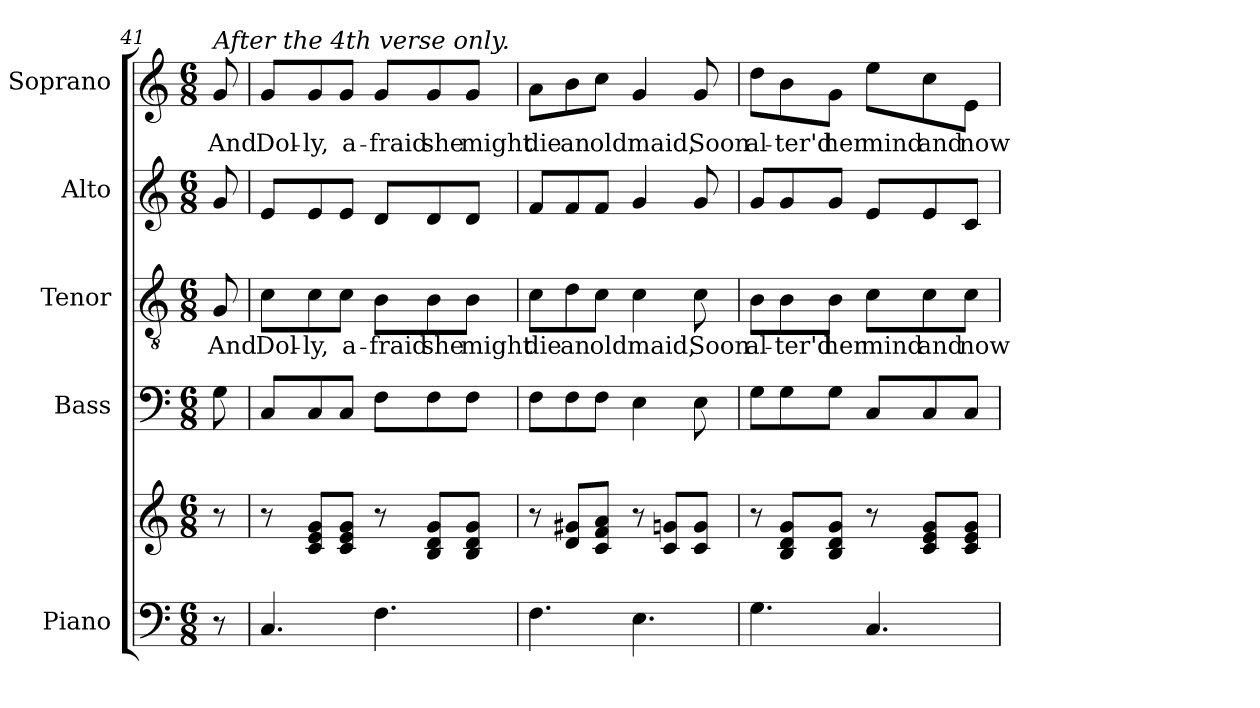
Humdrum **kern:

**kern	**kern	**kern	**kern	**text	**kern	**kern	**text
*part5	*part5	*part4	*part3	*part3	*part2	*part1	*part1
*staff6	*staff5	*staff4	*staff3	*staff3	*staff2	*staff1	*staff1
*I"Piano	*	*I"Bass	*I"Tenor	*	*I"Alto	*I"Soprano	*
*I'Pno.	*	*I'B.	*I'T.	*	*I'A.	*I'S.	*
!!LO:PB:g=z
*clefF4	*clefG2	*clefF4	*clefGv2	*	*clefG2	*clefG2	*
*	*	*	*ITrd7c12	*	*	*	*
*k[]	*k[]	*k[]	*k[]	*	*k[]	*k[]	*
*C:	*C:	*C:	*C:	*	*C:	*C:	*
*M6/8	*M6/8	*M6/8	*M6/8	*	*M6/8	*M6/8	*
=41	=41	=41	=41	=41	=41	=41	=41
!	!	!	!	!LO:LY:b:color=#000000	!	!	!
!	!	!	!	!	!	!LO:TX:a:i:t=After the 4th verse only.	!
!	!	!	!	!	!	!	!LO:LY:b:color=#000000
8r	8r	8Gi\	8GGi/	And	8gi/	8gi/	And
=42	=42	=42	=42	=42	=42	=42	=42
!	!	!	!	!LO:LY:b:color=#000000	!	!	!
!	!	!	!	!	!	!	!LO:LY:b:color=#000000
4.Ci/	8r	8Ci/L	8Ci\L	Dol-	8ei/L	8gi/L	Dol-
!	!	!	!	!LO:LY:b:color=#000000	!	!	!
!	!	!	!	!	!	!	!LO:LY:b:color=#000000
.	8ci/ 8ei 8giL	8Ci/	8Ci\	-ly,	8ei/	8gi/	-ly,
!	!	!	!	!LO:LY:b:color=#000000	!	!	!
!	!	!	!	!	!	!	!LO:LY:b:color=#000000
.	8ci/ 8ei 8giJ	8Ci/J	8Ci\J	a-	8ei/J	8gi/J	a-
!	!	!	!	!LO:LY:b:color=#000000	!	!	!
!	!	!	!	!	!	!	!LO:LY:b:color=#000000
4.Fi\	8r	8Fi\L	8BBi\L	-fraid	8di/L	8gi/L	-fraid
!	!	!	!	!LO:LY:b:color=#000000	!	!	!
!	!	!	!	!	!	!	!LO:LY:b:color=#000000
.	8Bi/ 8di 8giL	8Fi\	8BBi\	she	8di/	8gi/	she
!	!	!	!	!LO:LY:b:color=#000000	!	!	!
!	!	!	!	!	!	!	!LO:LY:b:color=#000000
.	8Bi/ 8di 8giJ	8Fi\J	8BBi\J	might	8di/J	8gi/J	might
=43	=43	=43	=43	=43	=43	=43	=43
!	!	!	!	!LO:LY:b:color=#000000	!	!	!
!	!	!	!	!	!	!	!LO:LY:b:color=#000000
4.Fi\	8r	8Fi\L	8Ci\L	die	8fi/L	8ai\L	die
!	!	!	!	!LO:LY:b:color=#000000	!	!	!
!	!	!	!	!	!	!	!LO:LY:b:color=#000000
.	8di/ 8g#XiL	8Fi\	8Di\	an	8fi/	8bi\	an
!	!	!	!	!LO:LY:b:color=#000000	!	!	!
!	!	!	!	!	!	!	!LO:LY:b:color=#000000
.	8ci/ 8fi 8aiJ	8Fi\J	8Ci\J	old	8fi/J	8cci\J	old
!	!	!	!	!LO:LY:b:color=#000000	!	!	!
!	!	!	!	!	!	!	!LO:LY:b:color=#000000
4.Ei\	8r	4Ei\	4Ci\	maid,	4gi/	4gi/	maid,
.	8ci/ 8gniL	.	.	.	.	.	.
!	!	!	!	!LO:LY:b:color=#000000	!	!	!
!	!	!	!	!	!	!	!LO:LY:b:color=#000000
.	8ci/ 8giJ	8Ei\	8Ci\	Soon	8gi/	8gi/	Soon
=44	=44	=44	=44	=44	=44	=44	=44
!	!	!	!	!LO:LY:b:color=#000000	!	!	!
!	!	!	!	!	!	!	!LO:LY:b:color=#000000
4.Gi\	8r	8Gi\L	8BBi\L	al-	8gi/L	8ddi\L	al-
!	!	!	!	!LO:LY:b:color=#000000	!	!	!
!	!	!	!	!	!	!	!LO:LY:b:color=#000000
.	8Bi/ 8di 8giL	8Gi\	8BBi\	-ter'd	8gi/	8bi\	-ter'd
!	!	!	!	!LO:LY:b:color=#000000	!	!	!
!	!	!	!	!	!	!	!LO:LY:b:color=#000000
.	8Bi/ 8di 8giJ	8Gi\J	8BBi\J	her	8gi/J	8gi\J	her
!	!	!	!	!LO:LY:b:color=#000000	!	!	!
!	!	!	!	!	!	!	!LO:LY:b:color=#000000
4.Ci/	8r	8Ci/L	8Ci\L	mind	8ei/L	8eei\L	mind
!	!	!	!	!LO:LY:b:color=#000000	!	!	!
!	!	!	!	!	!	!	!LO:LY:b:color=#000000
.	8ci/ 8ei 8giL	8Ci/	8Ci\	and	8ei/	8cci\	and
!	!	!	!	!LO:LY:b:color=#000000	!	!	!
!	!	!	!	!	!	!	!LO:LY:b:color=#000000
.	8ci/ 8ei 8giJ	8Ci/J	8Ci\J	now	8ci/J	8ei\J	now
=	=	=	=	=	=	=	=
*-	*-	*-	*-	*-	*-	*-	*-
